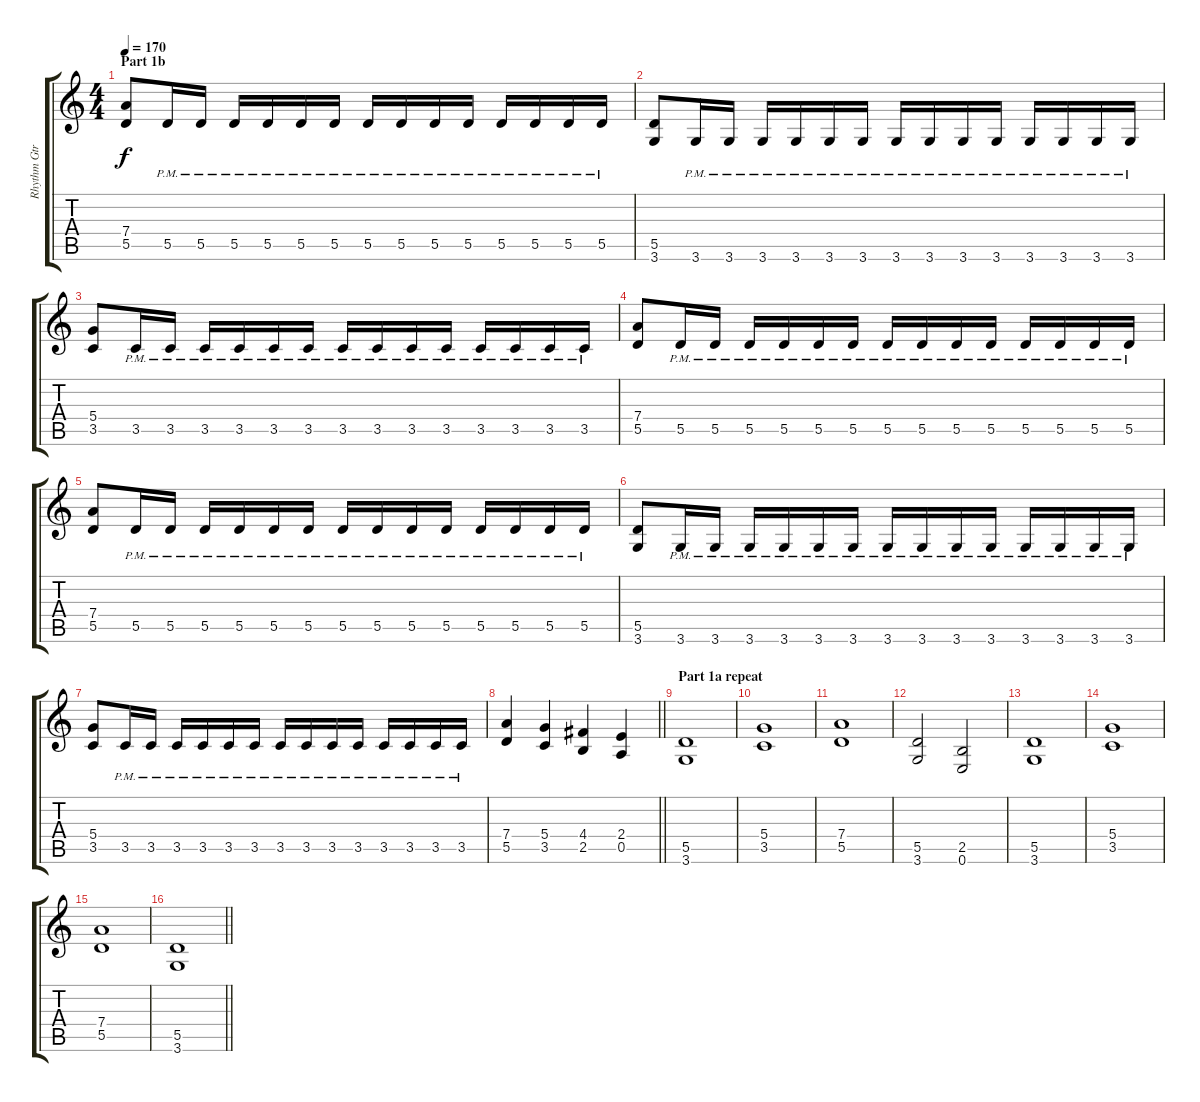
\track ("Rhythm Gtr" "Rhythm Gtr") {instrument distortionguitar}
\staff {score tabs}
\tuning (E4 B3 G3 D3 A2 E2) {hide}
\ts (4 4)
\section ("" "Part 1b")
\tempo 170
\clef g2
\ks c
(7.4 5.5).8{dy f} 5.5{pm}.16 5.5{pm}.16 5.5{pm}.16 5.5{pm}.16 5.5{pm}.16 5.5{pm}.16 5.5{pm}.16 5.5{pm}.16 5.5{pm}.16 5.5{pm}.16 5.5{pm}.16 5.5{pm}.16 5.5{pm}.16 5.5{pm}.16 |
(5.5 3.6).8 3.6{pm}.16 3.6{pm}.16 3.6{pm}.16 3.6{pm}.16 3.6{pm}.16 3.6{pm}.16 3.6{pm}.16 3.6{pm}.16 3.6{pm}.16 3.6{pm}.16 3.6{pm}.16 3.6{pm}.16 3.6{pm}.16 3.6{pm}.16 |
(5.4 3.5).8 3.5{pm}.16 3.5{pm}.16 3.5{pm}.16 3.5{pm}.16 3.5{pm}.16 3.5{pm}.16 3.5{pm}.16 3.5{pm}.16 3.5{pm}.16 3.5{pm}.16 3.5{pm}.16 3.5{pm}.16 3.5{pm}.16 3.5{pm}.16 |
(7.4 5.5).8 5.5{pm}.16 5.5{pm}.16 5.5{pm}.16 5.5{pm}.16 5.5{pm}.16 5.5{pm}.16 5.5{pm}.16 5.5{pm}.16 5.5{pm}.16 5.5{pm}.16 5.5{pm}.16 5.5{pm}.16 5.5{pm}.16 5.5{pm}.16 |
(7.4 5.5).8 5.5{pm}.16 5.5{pm}.16 5.5{pm}.16 5.5{pm}.16 5.5{pm}.16 5.5{pm}.16 5.5{pm}.16 5.5{pm}.16 5.5{pm}.16 5.5{pm}.16 5.5{pm}.16 5.5{pm}.16 5.5{pm}.16 5.5{pm}.16 |
(5.5 3.6).8 3.6{pm}.16 3.6{pm}.16 3.6{pm}.16 3.6{pm}.16 3.6{pm}.16 3.6{pm}.16 3.6{pm}.16 3.6{pm}.16 3.6{pm}.16 3.6{pm}.16 3.6{pm}.16 3.6{pm}.16 3.6{pm}.16 3.6{pm}.16 |
(5.4 3.5).8 3.5{pm}.16 3.5{pm}.16 3.5{pm}.16 3.5{pm}.16 3.5{pm}.16 3.5{pm}.16 3.5{pm}.16 3.5{pm}.16 3.5{pm}.16 3.5{pm}.16 3.5{pm}.16 3.5{pm}.16 3.5{pm}.16 3.5{pm}.16 |
\barLineRight lightlight
(7.4 5.5).4 (5.4 3.5).4 (4.4 2.5).4 (2.4 0.5).4 |
\section ("" "Part 1a repeat")
(5.5 3.6).1 |
(5.4 3.5).1 |
(7.4 5.5).1 |
(5.5 3.6).2 (2.5 0.6).2 |
(5.5 3.6).1 |
(5.4 3.5).1 |
(7.4 5.5).1 |
\barLineRight lightlight
(5.5 3.6).1
